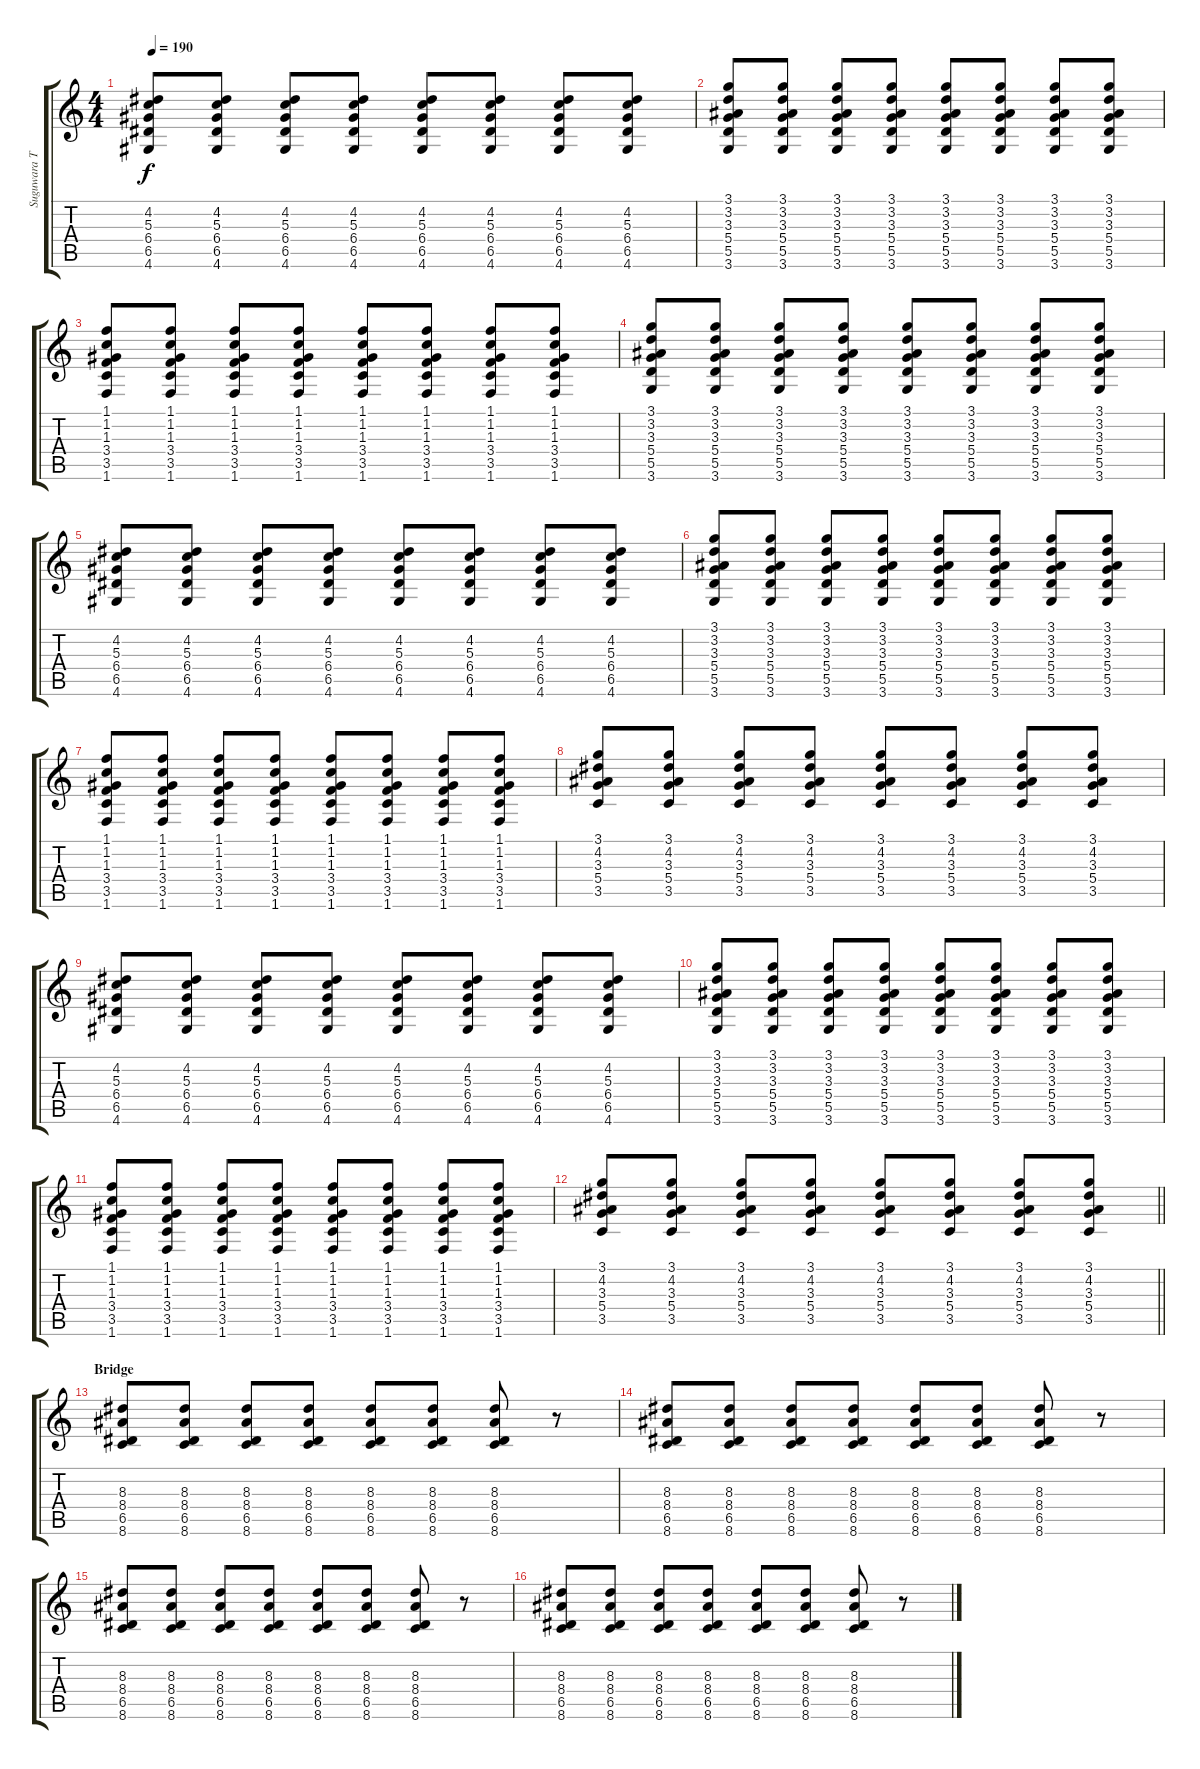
\track ("Suguwara Takuro" "Suguwara T") {instrument overdrivenguitar}
\staff {score tabs}
\tuning (E4 B3 G3 D3 A2 E2) {hide}
\ts (4 4)
\tempo 190
\clef g2
\ks c
(4.2 5.3 6.4 6.5 4.6).8{dy f} (4.2 5.3 6.4 6.5 4.6).8 (4.2 5.3 6.4 6.5 4.6).8 (4.2 5.3 6.4 6.5 4.6).8 (4.2 5.3 6.4 6.5 4.6).8 (4.2 5.3 6.4 6.5 4.6).8 (4.2 5.3 6.4 6.5 4.6).8 (4.2 5.3 6.4 6.5 4.6).8 |
(3.1 3.2 3.3 5.4 5.5 3.6).8 (3.1 3.2 3.3 5.4 5.5 3.6).8 (3.1 3.2 3.3 5.4 5.5 3.6).8 (3.1 3.2 3.3 5.4 5.5 3.6).8 (3.1 3.2 3.3 5.4 5.5 3.6).8 (3.1 3.2 3.3 5.4 5.5 3.6).8 (3.1 3.2 3.3 5.4 5.5 3.6).8 (3.1 3.2 3.3 5.4 5.5 3.6).8 |
(1.1 1.2 1.3 3.4 3.5 1.6).8 (1.1 1.2 1.3 3.4 3.5 1.6).8 (1.1 1.2 1.3 3.4 3.5 1.6).8 (1.1 1.2 1.3 3.4 3.5 1.6).8 (1.1 1.2 1.3 3.4 3.5 1.6).8 (1.1 1.2 1.3 3.4 3.5 1.6).8 (1.1 1.2 1.3 3.4 3.5 1.6).8 (1.1 1.2 1.3 3.4 3.5 1.6).8 |
(3.1 3.2 3.3 5.4 5.5 3.6).8 (3.1 3.2 3.3 5.4 5.5 3.6).8 (3.1 3.2 3.3 5.4 5.5 3.6).8 (3.1 3.2 3.3 5.4 5.5 3.6).8 (3.1 3.2 3.3 5.4 5.5 3.6).8 (3.1 3.2 3.3 5.4 5.5 3.6).8 (3.1 3.2 3.3 5.4 5.5 3.6).8 (3.1 3.2 3.3 5.4 5.5 3.6).8 |
(4.2 5.3 6.4 6.5 4.6).8 (4.2 5.3 6.4 6.5 4.6).8 (4.2 5.3 6.4 6.5 4.6).8 (4.2 5.3 6.4 6.5 4.6).8 (4.2 5.3 6.4 6.5 4.6).8 (4.2 5.3 6.4 6.5 4.6).8 (4.2 5.3 6.4 6.5 4.6).8 (4.2 5.3 6.4 6.5 4.6).8 |
(3.1 3.2 3.3 5.4 5.5 3.6).8 (3.1 3.2 3.3 5.4 5.5 3.6).8 (3.1 3.2 3.3 5.4 5.5 3.6).8 (3.1 3.2 3.3 5.4 5.5 3.6).8 (3.1 3.2 3.3 5.4 5.5 3.6).8 (3.1 3.2 3.3 5.4 5.5 3.6).8 (3.1 3.2 3.3 5.4 5.5 3.6).8 (3.1 3.2 3.3 5.4 5.5 3.6).8 |
(1.1 1.2 1.3 3.4 3.5 1.6).8 (1.1 1.2 1.3 3.4 3.5 1.6).8 (1.1 1.2 1.3 3.4 3.5 1.6).8 (1.1 1.2 1.3 3.4 3.5 1.6).8 (1.1 1.2 1.3 3.4 3.5 1.6).8 (1.1 1.2 1.3 3.4 3.5 1.6).8 (1.1 1.2 1.3 3.4 3.5 1.6).8 (1.1 1.2 1.3 3.4 3.5 1.6).8 |
(3.1 4.2 3.3 5.4 3.5).8 (3.1 4.2 3.3 5.4 3.5).8 (3.1 4.2 3.3 5.4 3.5).8 (3.1 4.2 3.3 5.4 3.5).8 (3.1 4.2 3.3 5.4 3.5).8 (3.1 4.2 3.3 5.4 3.5).8 (3.1 4.2 3.3 5.4 3.5).8 (3.1 4.2 3.3 5.4 3.5).8 |
(4.2 5.3 6.4 6.5 4.6).8 (4.2 5.3 6.4 6.5 4.6).8 (4.2 5.3 6.4 6.5 4.6).8 (4.2 5.3 6.4 6.5 4.6).8 (4.2 5.3 6.4 6.5 4.6).8 (4.2 5.3 6.4 6.5 4.6).8 (4.2 5.3 6.4 6.5 4.6).8 (4.2 5.3 6.4 6.5 4.6).8 |
(3.1 3.2 3.3 5.4 5.5 3.6).8 (3.1 3.2 3.3 5.4 5.5 3.6).8 (3.1 3.2 3.3 5.4 5.5 3.6).8 (3.1 3.2 3.3 5.4 5.5 3.6).8 (3.1 3.2 3.3 5.4 5.5 3.6).8 (3.1 3.2 3.3 5.4 5.5 3.6).8 (3.1 3.2 3.3 5.4 5.5 3.6).8 (3.1 3.2 3.3 5.4 5.5 3.6).8 |
(1.1 1.2 1.3 3.4 3.5 1.6).8 (1.1 1.2 1.3 3.4 3.5 1.6).8 (1.1 1.2 1.3 3.4 3.5 1.6).8 (1.1 1.2 1.3 3.4 3.5 1.6).8 (1.1 1.2 1.3 3.4 3.5 1.6).8 (1.1 1.2 1.3 3.4 3.5 1.6).8 (1.1 1.2 1.3 3.4 3.5 1.6).8 (1.1 1.2 1.3 3.4 3.5 1.6).8 |
\barLineRight lightlight
(3.1 4.2 3.3 5.4 3.5).8 (3.1 4.2 3.3 5.4 3.5).8 (3.1 4.2 3.3 5.4 3.5).8 (3.1 4.2 3.3 5.4 3.5).8 (3.1 4.2 3.3 5.4 3.5).8 (3.1 4.2 3.3 5.4 3.5).8 (3.1 4.2 3.3 5.4 3.5).8 (3.1 4.2 3.3 5.4 3.5).8 |
\section ("" "Bridge")
(8.3 8.4 6.5 8.6).8 (8.3 8.4 6.5 8.6).8 (8.3 8.4 6.5 8.6).8 (8.3 8.4 6.5 8.6).8 (8.3 8.4 6.5 8.6).8 (8.3 8.4 6.5 8.6).8 (8.3 8.4 6.5 8.6).8 r.8 |
(8.3 8.4 6.5 8.6).8 (8.3 8.4 6.5 8.6).8 (8.3 8.4 6.5 8.6).8 (8.3 8.4 6.5 8.6).8 (8.3 8.4 6.5 8.6).8 (8.3 8.4 6.5 8.6).8 (8.3 8.4 6.5 8.6).8 r.8 |
(8.3 8.4 6.5 8.6).8 (8.3 8.4 6.5 8.6).8 (8.3 8.4 6.5 8.6).8 (8.3 8.4 6.5 8.6).8 (8.3 8.4 6.5 8.6).8 (8.3 8.4 6.5 8.6).8 (8.3 8.4 6.5 8.6).8 r.8 |
(8.3 8.4 6.5 8.6).8 (8.3 8.4 6.5 8.6).8 (8.3 8.4 6.5 8.6).8 (8.3 8.4 6.5 8.6).8 (8.3 8.4 6.5 8.6).8 (8.3 8.4 6.5 8.6).8 (8.3 8.4 6.5 8.6).8 r.8
